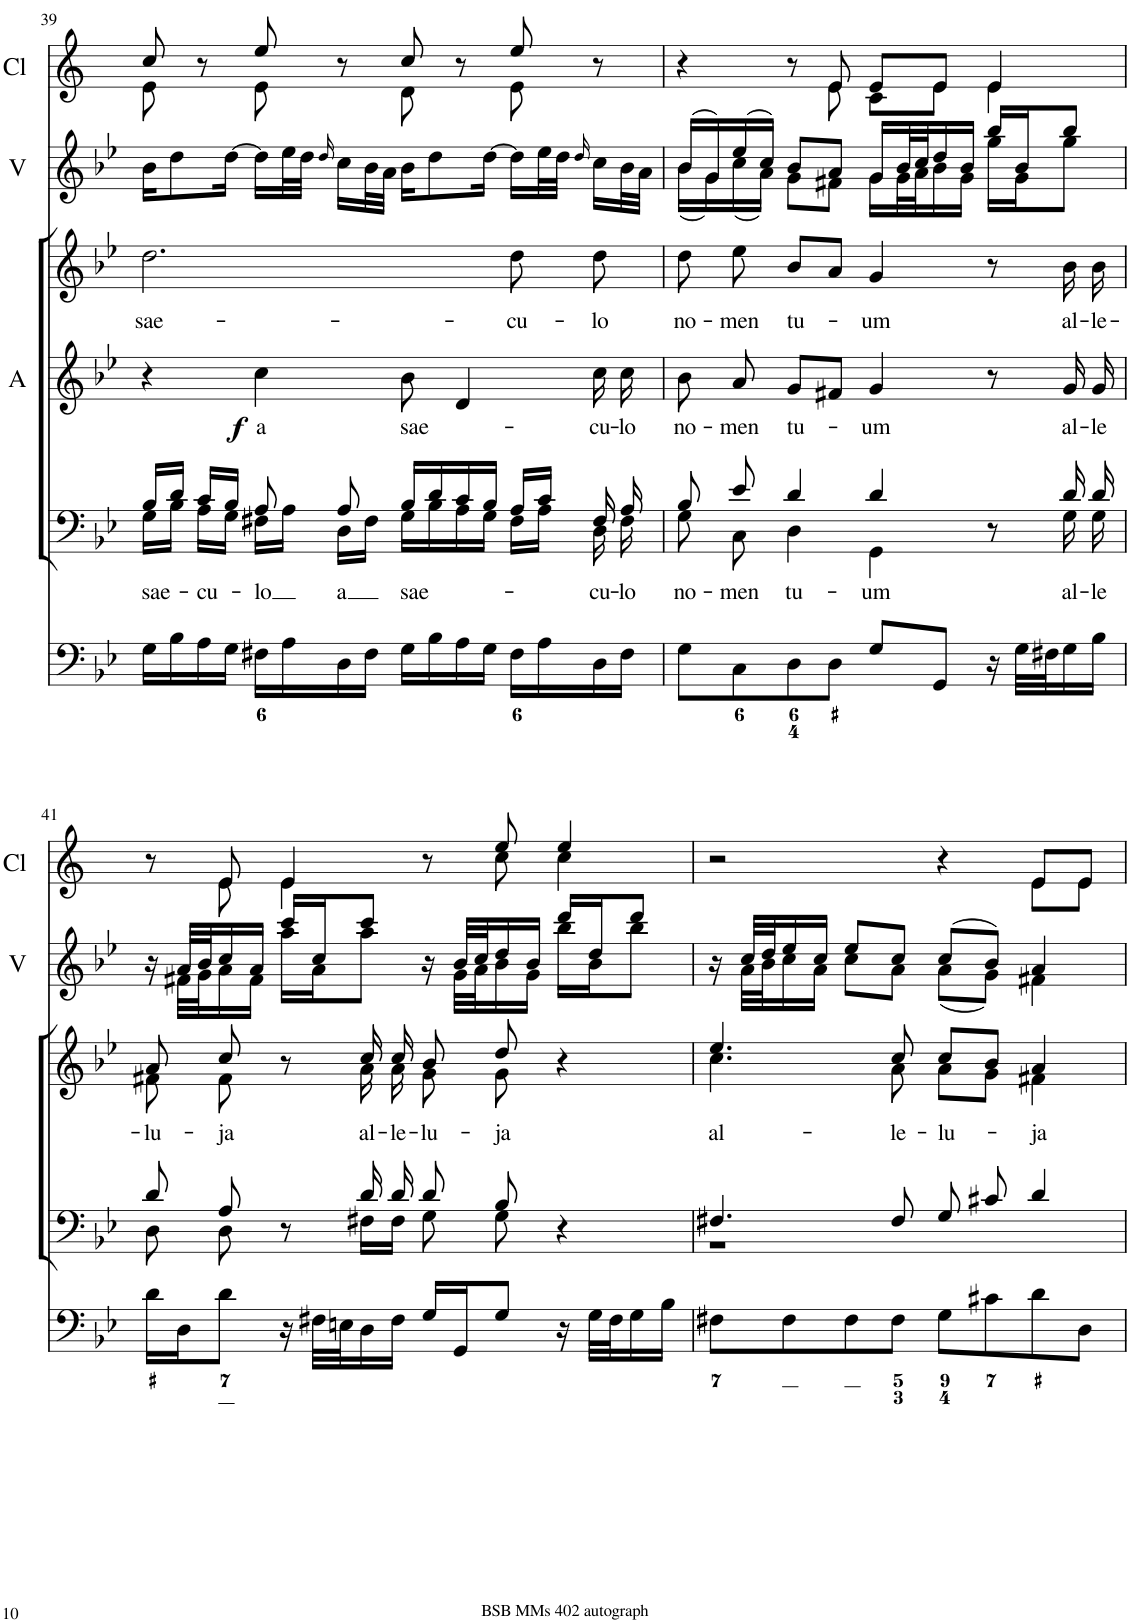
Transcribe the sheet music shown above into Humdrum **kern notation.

**kern	**kern	**kern	**kern	**text	**kern	**text	**dynam	**kern	**text	**kern	**kern
*part8	*part7	*part6	*part5	*part5	*part4	*part4	*part4	*part3	*part3	*part2	*part1
*staff8	*staff7	*staff6	*staff5	*staff5	*staff4	*staff4	*staff4	*staff3	*staff3	*staff2	*staff1
*I"Violin	*I"Violin	*I"Organ	*I"Voice	*	*I"Alto	*	*	*I"Voice	*	*I"2 Violini	*I"Cl in B[b]
*I'Vln.	*I'Vln.	*	*	*	*I'A	*	*	*	*	*I'V	*I'Cl
!!LO:PB:g=z
*clefG2	*clefG2	*clefF4	*clefF4	*	*clefG2	*	*	*clefG2	*	*clefG2	*clefG2
*	*	*	*	*	*	*	*	*	*	*	*Trd1c2
*k[]	*k[]	*k[b-e-]	*k[b-e-]	*	*k[b-e-]	*	*	*k[b-e-]	*	*k[b-e-]	*k[]
*M4/4	*M4/4	*M4/4	*M4/4	*	*M4/4	*	*	*M4/4	*	*M4/4	*M4/4
*met(c)	*met(c)	*met(c)	*met(c)	*	*met(c)	*	*	*met(c)	*	*met(c)	*met(c)
=39	=39	=39	=39	=39	=39	=39	=39	=39	=39	=39	=39
*	*	*	*^	*	*	*	*	*	*	*	*
!	!	!	!	!	!LO:LY:b	!	!	!	!	!LO:LY:b	!	!
*	*	*	*	*	*	*	*	*	*	*	*	*^
16b-\KL	16b-	16G\LL	16B-/LL	16G\LL	sae-	4r	.	.	2.dd\	sae-	16b-\KL	8cc/	8e\
8dd\	8dd	16B-\	16d/JJ	16B-\JJ	.	.	.	.	.	.	8dd\	.	.
!	!	!	!	!	!LO:LY:b	!	!	!	!	!	!	!	!
.	.	16A\	16c/LL	16A\LL	-cu-	.	.	.	.	.	.	8r	8ryy
[16dd\Jk	[16dd	16G\JJ	16B-/JJ	16G\JJ	.	.	.	.	.	.	[16dd\Jk	.	.
!	!	!	!	!	!LO:LY:b	!	!LO:LY:b	!LO:DY:b	!	!	!	!	!
16dd\LL]	16dd]	16F#X\LL	8A/	16F#X\LL	-lo	4cc\	a	f	.	.	16dd\LL]	8ee/	8e\
32ee-\L	32ee-	16A\	.	16A\JJ	.	.	.	.	.	.	32ee-\L	.	.
32dd\JJ	32dd	.	.	.	.	.	.	.	.	.	32dd\JJJ	.	.
16qdd\	16qdd	.	.	.	.	.	.	.	.	.	16qdd/	.	.
!	!	!	!	!	!LO:LY:b	!	!	!	!	!	!	!	!
16cc\L	16cc	16D\	8A/	16D\LL	a	.	.	.	.	.	16cc\LL	8r	8ryy
32b-\L	32b-	16F#\JJ	.	16F#\JJ	.	.	.	.	.	.	32b-\L	.	.
32a\JJJ	32a	.	.	.	.	.	.	.	.	.	32a\JJJ	.	.
!	!	!	!	!	!LO:LY:b	!	!LO:LY:b	!	!	!	!	!	!
16b-\KL	16b-	16G\LL	16B-/LL	16G\LL	sae-	8b-\	sae-	.	.	.	16b-\KL	8cc/	8d\
8dd\	8dd	16B-\	16d/	16B-\	.	.	.	.	.	.	8dd\	.	.
.	.	16A\	16c/	16A\	.	4d/	.	.	.	.	.	8r	8ryy
[16dd\Jk	[16dd	16G\JJ	16B-/JJ	16G\JJ	.	.	.	.	.	.	[16dd\Jk	.	.
!	!	!	!	!	!	!	!	!	!	!LO:LY:b	!	!	!
16dd\LL]	16dd]	16F#\LL	16A/LL	16F#\LL	.	.	.	.	8dd\	-cu-	16dd\LL]	8ee/	8e\
32ee-\L	32ee-	16A\	16c/JJ	16A\JJ	.	.	.	.	.	.	32ee-\L	.	.
32dd\JJ	32dd	.	.	.	.	.	.	.	.	.	32dd\JJJ	.	.
16qdd\	16qdd	.	.	.	.	.	.	.	.	.	16qdd/	.	.
!	!	!	!	!	!LO:LY:b	!	!LO:LY:b	!	!	!LO:LY:b	!	!	!
16cc\L	16cc	16D\	16F#/	16D\	-cu-	16cc\	-cu-	.	8dd\	-lo	16cc\LL	8r	8ryy
!	!	!	!	!	!LO:LY:b	!	!LO:LY:b	!	!	!	!	!	!
32b-\L	32b-	16F#\JJ	16A/	16F#\	-lo	16cc\	-lo	.	.	.	32b-\L	.	.
32a\JJJ	32a	.	.	.	.	.	.	.	.	.	32a\JJJ	.	.
=40	=40	=40	=40	=40	=40	=40	=40	=40	=40	=40	=40	=40	=40
!	!LO:TX:a:t=div	!	!	!	!	!	!	!	!	!	!	!	!
!LO:TX:a:t=div	!	!	!	!	!	!	!	!	!	!	!	!	!
!	!	!	!	!	!LO:LY:b	!	!LO:LY:b	!	!	!LO:LY:b	!	!	!
*	*	*	*	*	*	*	*	*	*	*	*^	*	*
(16b-/LL	(16b-	8G\L	8B-/	8G\	no-	8b-\	no-	.	8dd\	no-	(16b-/LL	(16b-\LL	4r	4.ryy
16g/J)	16g)	.	.	.	.	.	.	.	.	.	16g/)	16g\)	.	.
!	!	!	!	!	!LO:LY:b	!	!LO:LY:b	!	!	!LO:LY:b	!	!	!	!
(16cc/L	(16ee-	8C\	8e-/	8C\	-men	8a/	-men	.	8ee-\	-men	(16ee-/	(16cc\	.	.
16a/JJ)	16cc)	.	.	.	.	.	.	.	.	.	16cc/JJ)	16a\JJ)	.	.
!	!	!	!	!	!LO:LY:b	!	!LO:LY:b	!	!	!LO:LY:b	!	!	!	!
8g/L	8b-	8D\	4d/	4D\	tu-	8g/L	tu-	.	8b-/L	tu-	8b-/L	8g\L	8r	.
8f#X/J	8a	8D\J	.	.	.	8f#X/J	.	.	8a/J	.	8a/J	8f#X\J	8e/	8e\
!	!	!	!	!	!LO:LY:b	!	!LO:LY:b	!	!	!LO:LY:b	!	!	!	!
16g/LL	16gLL	8G/L	4d/	4GG\	-um	4g/	-um	.	4g/	-um	16g/LL	16g\LL	8e/L	8c\L
32g/L	32b-L	.	.	.	.	.	.	.	.	.	32b-/L	32g\L	.	.
32a/JJ	32ccJ	.	.	.	.	.	.	.	.	.	32cc/J	32a\J	.	.
16b-/L	16dd	8GG/J	.	.	.	.	.	.	.	.	16dd/	16b-\	8e/J	8e\J
16g/JJ	16b-JJ	.	.	.	.	.	.	.	.	.	16b-/JJ	16g\JJ	.	.
16gg\LL	16bb-	16r	8r	8ryy	.	8r	.	.	8r	.	16bb-/LL	16gg\LL	4e/	4e\
16g\J	16b-	32G\LLL	.	.	.	.	.	.	.	.	16b-/J	16g\J	.	.
.	.	32F#X\J	.	.	.	.	.	.	.	.	.	.	.	.
!	!	!	!	!	!LO:LY:b	!	!LO:LY:b	!	!	!LO:LY:b	!	!	!	!
8gg\J	8bb-	16G\	16d/	16G\	al-	16g/	al-	.	16b-\	al-	8bb-/J	8gg\J	.	.
!	!	!	!	!	!LO:LY:b	!	!LO:LY:b	!	!	!LO:LY:b	!	!	!	!
.	.	16B-\JJ	16d/	16G\	-le	16g/	-le	.	16b-\	-le-	.	.	.	.
!!LO:LB:g=z	!!
=41	=41	=41	=41	=41	=41	=41	=41	=41	=41	=41	=41	=41	=41	=41
!	!	!	!	!	!	!	!	!	!	!LO:LY:b	!	!	!	!
*	*	*	*	*	*	*	*	*	*^	*	*	*	*	*
16r	16r	16d\LL	8d/	8D\	.	1r	.	.	8a/	8f#X\	-lu-	16r	16ryy	8r	8ryy
32f#X/LLL	32a	16D\J	.	.	.	.	.	.	.	.	.	32a/LLL	32f#X\LLL	.	.
32g/JJ	32b-	.	.	.	.	.	.	.	.	.	.	32b-/J	32g\J	.	.
!	!	!	!	!	!	!	!	!	!	!	!LO:LY:b	!	!	!	!
16a/L	16cc	8d\J	8A/	8D\	.	.	.	.	8cc/	8f#\	-ja	16cc/	16a\	8e/	8e\
16f#/JJ	16a	.	.	.	.	.	.	.	.	.	.	16a/JJ	16f#\JJ	.	.
16aa\LL	16ccc	16r	8r	8ryy	.	.	.	.	8r	8ryy	.	16ccc/LL	16aa\LL	4e/	4e\
16a\J	16cc	32F#X\LLL	.	.	.	.	.	.	.	.	.	16cc/J	16a\J	.	.
.	.	32En\J	.	.	.	.	.	.	.	.	.	.	.	.	.
!	!	!	!	!	!	!	!	!	!	!	!LO:LY:b	!	!	!	!
8aa\J	8ccc	16D\	16d/	16F#X\LL	.	.	.	.	16cc/	16a\	al-	8ccc/J	8aa\J	.	.
!	!	!	!	!	!	!	!	!	!	!	!LO:LY:b	!	!	!	!
.	.	16F#\JJ	16d/	16F#\JJ	.	.	.	.	16cc/	16a\	-le-	.	.	.	.
!	!	!	!	!	!	!	!	!	!	!	!LO:LY:b	!	!	!	!
16r	16r	16G/LL	8d/	8G\	.	.	.	.	8b-/	8g\	-lu-	16r	16ryy	8r	8ryy
32g/LLL	32b-	16GG/J	.	.	.	.	.	.	.	.	.	32b-/LLL	32g\LLL	.	.
32a/JJ	32cc	.	.	.	.	.	.	.	.	.	.	32cc/J	32a\J	.	.
!	!	!	!	!	!	!	!	!	!	!	!LO:LY:b	!	!	!	!
16b-/L	16dd	8G/J	8B-/	8G\	.	.	.	.	8dd/	8g\	-ja	16dd/	16b-\	8ee/	8cc\
16g/JJ	16b-	.	.	.	.	.	.	.	.	.	.	16b-/JJ	16g\JJ	.	.
16bb-\LL	16ddd	16r	4r	4ryy	.	.	.	.	4r	4ryy	.	16ddd/LL	16bb-\LL	4ee/	4cc\
16b-\J	16dd	32G\LLL	.	.	.	.	.	.	.	.	.	16dd/J	16b-\J	.	.
.	.	32F#\J	.	.	.	.	.	.	.	.	.	.	.	.	.
8bb-\J	8ddd	16G\	.	.	.	.	.	.	.	.	.	8ddd/J	8bb-\J	.	.
.	.	16B-\JJ	.	.	.	.	.	.	.	.	.	.	.	.	.
=42	=42	=42	=42	=42	=42	=42	=42	=42	=42	=42	=42	=42	=42	=42	=42
!	!	!	!	!	!	!	!	!	!	!	!LO:LY:b	!	!	!	!
16r	16r	8F#X\L	4.F#X/	1r	.	1r	.	.	4.ee-/	4.cc\	al-	16r	16ryy	2r	2.ryy
32a/LLL	32cc	.	.	.	.	.	.	.	.	.	.	32cc/LLL	32a\LLL	.	.
32b-/JJ	32dd	.	.	.	.	.	.	.	.	.	.	32dd/J	32b-\J	.	.
16cc/L	16ee-	8F#\	.	.	.	.	.	.	.	.	.	16ee-/	16cc\	.	.
16a/JJ	16cc	.	.	.	.	.	.	.	.	.	.	16cc/JJ	16a\JJ	.	.
8cc\L	8ee-	8F#\	.	.	.	.	.	.	.	.	.	8ee-/L	8cc\L	.	.
!	!	!	!	!	!	!	!	!	!	!	!LO:LY:b	!	!	!	!
8a\J	8cc	8F#\J	8F#/	.	.	.	.	.	8cc/	8a\	-le-	8cc/J	8a\J	.	.
!	!	!	!	!	!	!	!	!	!	!	!LO:LY:b	!	!	!	!
(8a/L	(8cc	8G\L	8G/	.	.	.	.	.	8cc/L	8a\L	-lu-	(8cc/L	(8a\L	4r	.
8g/J)	8b-)	8c#X\	8c#X/	.	.	.	.	.	8b-/J	8g\J	.	8b-/J)	8g\J)	.	.
!	!	!	!	!	!	!	!	!	!	!	!LO:LY:b	!	!	!	!
4f#X	4a	8d\	4d/	.	.	.	.	.	4a/	4f#X\	-ja	4a/	4f#X\	8e/L	8e\L
.	.	8D\J	.	.	.	.	.	.	.	.	.	.	.	8e/J	8e\J
*	*	*	*	*	*	*	*	*	*v	*v	*	*	*	*v	*v
*	*	*	*v	*v	*	*	*	*	*	*	*v	*v	*
=	=	=	=	=	=	=	=	=	=	=	=
*-	*-	*-	*-	*-	*-	*-	*-	*-	*-	*-	*-
